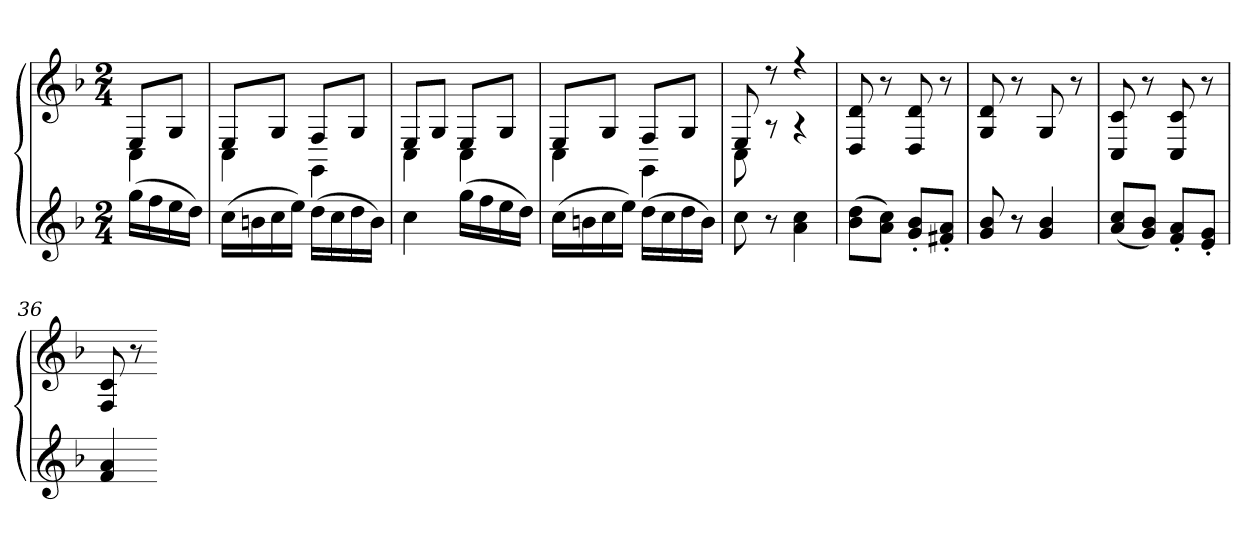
**kern	**kern
*part1	*part1
*staff2	*staff1
*clefG2	*clefG2
*k[b-]	*k[b-]
*F:	*F:
*M2/4	*M2/4
=	=
*	*^
(16ggLL	8EL	4C
16ff	.	.
16ee	8GJ	.
16ddJJ)	.	.
=29	=29	=29
(16ccLL	8EL	4C
16bn	.	.
16cc	8GJ	.
16eeJJ)	.	.
(16ddLL	8FL	4GG
16cc	.	.
16dd	8GJ	.
16bJJ)	.	.
=30	=30	=30
4cc	8EL	4C
.	8GJ	.
(16ggLL	8EL	4C
16ff	.	.
16ee	8GJ	.
16ddJJ)	.	.
=31	=31	=31
(16ccLL	8EL	4C
16bn	.	.
16cc	8GJ	.
16eeJJ)	.	.
(16ddLL	8FL	4GG
16cc	.	.
16dd	8GJ	.
16bJJ)	.	.
=32	=32	=32
8cc	8E	8C
8r	8r	8r
4a 4cc	4r	4r
*	*v	*v
=33	=33
(8b- 8ddL	8D 8d
8a 8ccJ)	8r
8g' 8b-'L	8D 8d
8f#X' 8a'J	8r
=34	=34
8g 8b-	8G 8d
8r	8r
4g 4b-	8G
.	8r
=35	=35
(8a 8ccL	8C 8c
8g 8b-J)	8r
8f' 8a'L	8C 8c
8e' 8g'J	8r
=36	=36
4f 4a	8F 8c
.	8r
=-	=-
*-	*-
